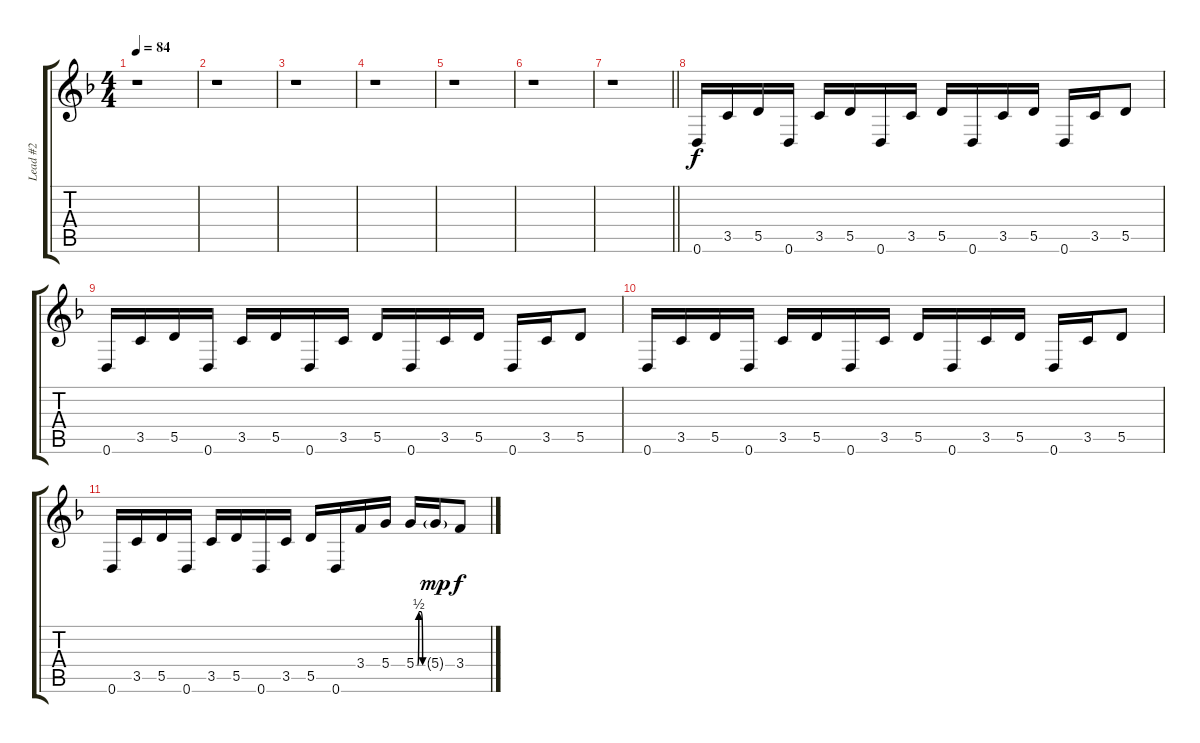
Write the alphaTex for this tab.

\track ("Lead #2" "Lead #2") {instrument distortionguitar bank 125}
\staff {score tabs}
\tuning (E4 B3 G3 D3 A2 D2) {hide}
\ts (4 4)
\tempo 84
\clef g2
\ks f
r.1{dy mf} |
r.1 |
r.1 |
r.1 |
r.1 |
r.1 |
\barLineRight lightlight
r.1 |
0.6.16{dy f} 3.5.16 5.5.16 0.6.16 3.5.16 5.5.16 0.6.16 3.5.16 5.5.16 0.6.16 3.5.16 5.5.16 0.6.16 3.5.16 5.5.8 |
0.6.16 3.5.16 5.5.16 0.6.16 3.5.16 5.5.16 0.6.16 3.5.16 5.5.16 0.6.16 3.5.16 5.5.16 0.6.16 3.5.16 5.5.8 |
0.6.16 3.5.16 5.5.16 0.6.16 3.5.16 5.5.16 0.6.16 3.5.16 5.5.16 0.6.16 3.5.16 5.5.16 0.6.16 3.5.16 5.5.8 |
0.6.16 3.5.16 5.5.16 0.6.16 3.5.16 5.5.16 0.6.16 3.5.16 5.5.16 0.6.16 3.4.16 5.4.16 5.4{be (custom 0 0 15 0 25 2 45 2 60 0)}.16 5.4{g}.16{dy mp} 3.4.8{dy f}
